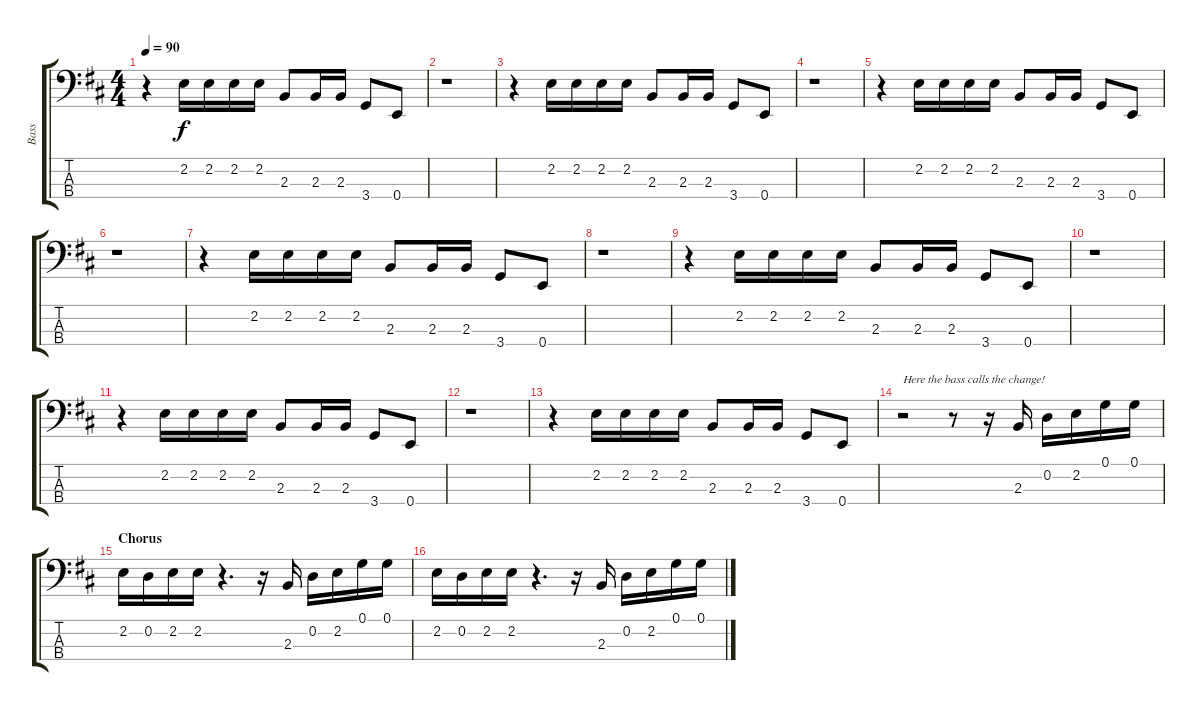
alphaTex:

\track ("Bass" "Bass") {instrument electricbassfinger}
\staff {score tabs}
\tuning (G2 D2 A1 E1) {hide}
\ts (4 4)
\tempo 90
\clef f4
\ks bminor
r.4{dy f} 2.2.16 2.2.16 2.2.16 2.2.16 2.3.8 2.3.16 2.3.16 3.4.8 0.4.8 |
r.1 |
r.4 2.2.16 2.2.16 2.2.16 2.2.16 2.3.8 2.3.16 2.3.16 3.4.8 0.4.8 |
r.1 |
r.4 2.2.16 2.2.16 2.2.16 2.2.16 2.3.8 2.3.16 2.3.16 3.4.8 0.4.8 |
r.1 |
r.4 2.2.16 2.2.16 2.2.16 2.2.16 2.3.8 2.3.16 2.3.16 3.4.8 0.4.8 |
r.1 |
r.4 2.2.16 2.2.16 2.2.16 2.2.16 2.3.8 2.3.16 2.3.16 3.4.8 0.4.8 |
r.1 |
r.4 2.2.16 2.2.16 2.2.16 2.2.16 2.3.8 2.3.16 2.3.16 3.4.8 0.4.8 |
r.1 |
r.4 2.2.16 2.2.16 2.2.16 2.2.16 2.3.8 2.3.16 2.3.16 3.4.8 0.4.8 |
r.2{txt "Here the bass calls the change!"} r.8 r.16 2.3.16 0.2.16 2.2.16 0.1.16 0.1.16 |
\section ("" "Chorus")
2.2.16 0.2.16 2.2.16 2.2.16 r.4{d} r.16 2.3.16 0.2.16 2.2.16 0.1.16 0.1.16 |
2.2.16 0.2.16 2.2.16 2.2.16 r.4{d} r.16 2.3.16 0.2.16 2.2.16 0.1.16 0.1.16
